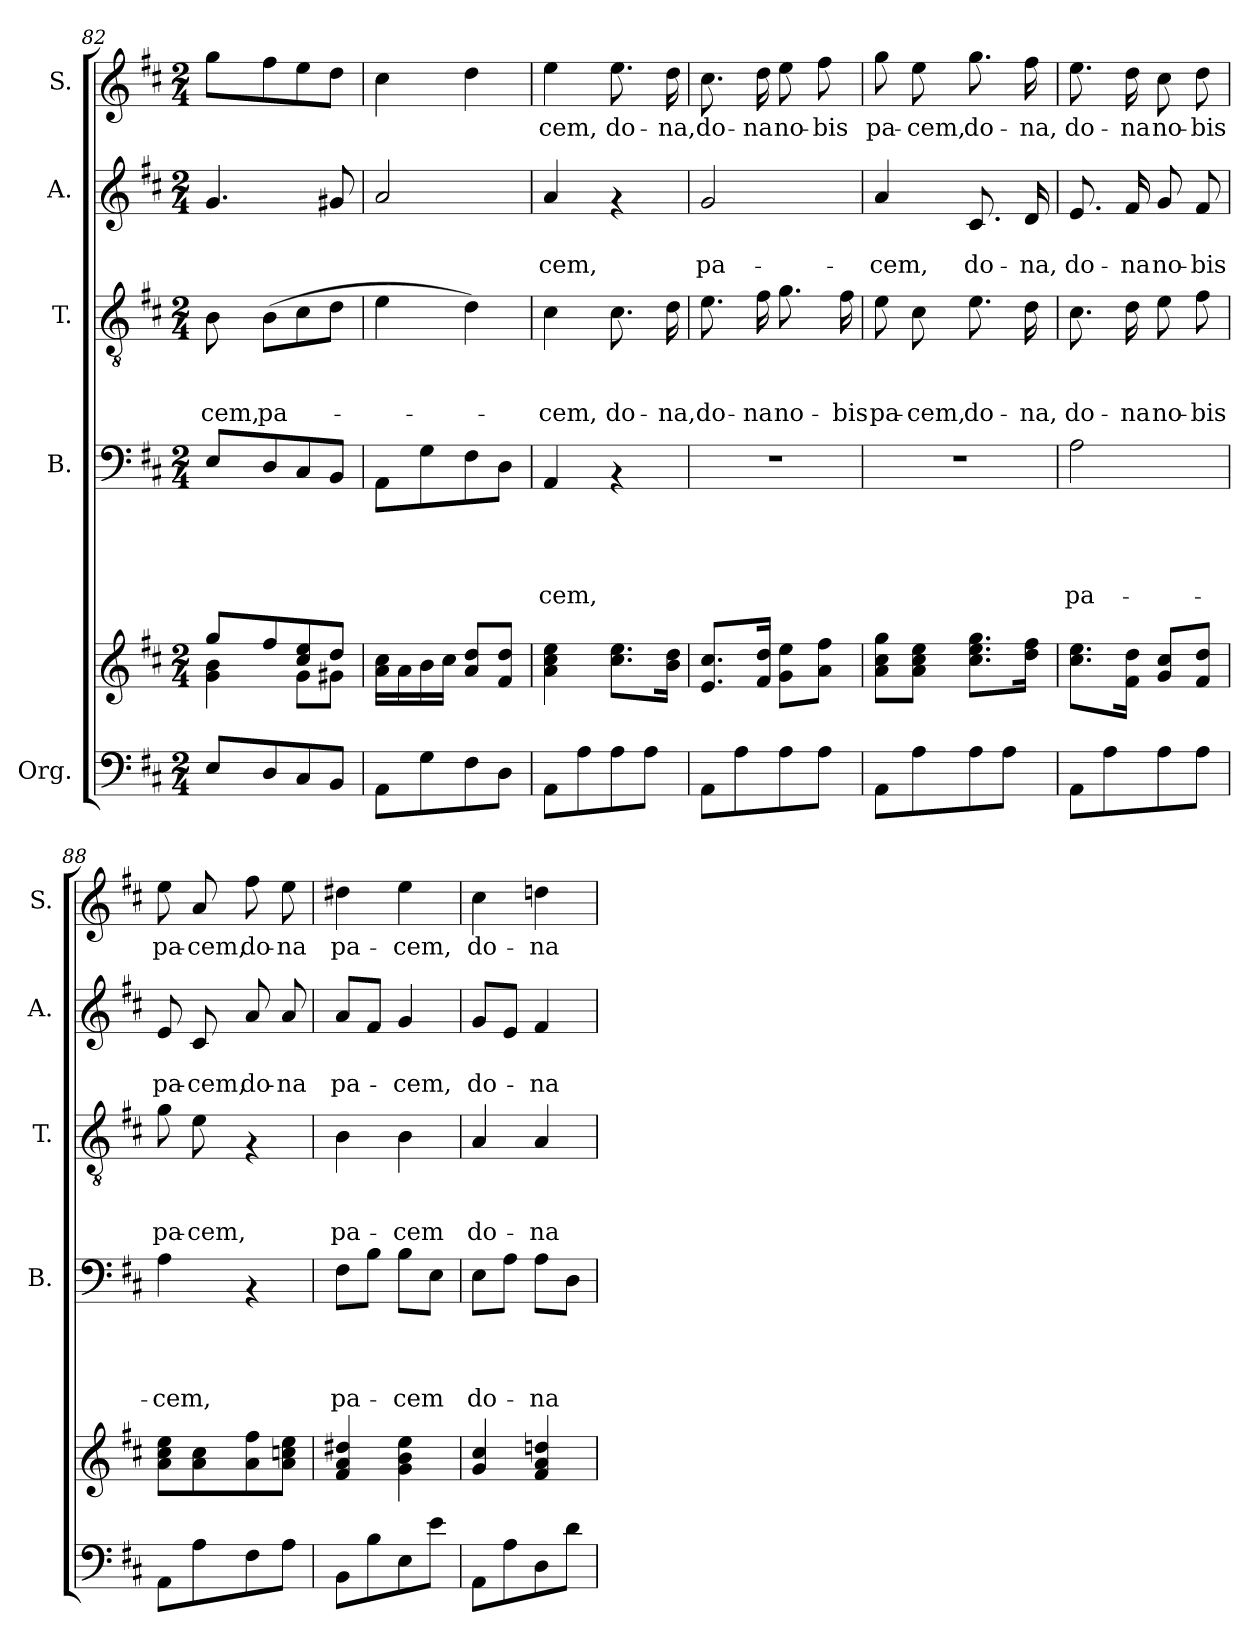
**kern	**kern	**kern	**text	**text	**text	**text	**kern	**text	**text	**text	**kern	**text	**text	**kern	**text
*part5	*part5	*part4	*part4	*part4	*part4	*part4	*part3	*part3	*part3	*part3	*part2	*part2	*part2	*part1	*part1
*staff6	*staff5	*staff4	*staff4	*staff4	*staff4	*staff4	*staff3	*staff3	*staff3	*staff3	*staff2	*staff2	*staff2	*staff1	*staff1
*I"Org.	*	*I"B.	*	*	*	*	*I"T.	*	*	*	*I"A.	*	*	*I"S.	*
*	*	*I'B.	*	*	*	*	*I'T.	*	*	*	*I'A.	*	*	*I'S.	*
!!LO:LB:g=z
*clefF4	*clefG2	*clefF4	*	*	*	*	*clefGv2	*	*	*	*clefG2	*	*	*clefG2	*
*k[f#c#]	*k[f#c#]	*k[f#c#]	*	*	*	*	*k[f#c#]	*	*	*	*k[f#c#]	*	*	*k[f#c#]	*
*D:	*D:	*D:	*	*	*	*	*D:	*	*	*	*D:	*	*	*D:	*
*M2/4	*M2/4	*M2/4	*	*	*	*	*M2/4	*	*	*	*M2/4	*	*	*M2/4	*
=82	=82	=82	=82	=82	=82	=82	=82	=82	=82	=82	=82	=82	=82	=82	=82
*	*^	*	*	*	*	*	*	*	*	*	*	*	*	*	*
!	!	!	!	!	!	!	!	!	!	!	!LO:LY:b	!	!	!	!	!
8E/L	8gg/L	4g\ 4b\	8E/L	.	.	.	.	8B\	.	.	-cem,	4.g/	.	.	8gg\L	.
!	!	!	!	!	!	!	!	!	!	!	!LO:LY:b	!	!	!	!	!
8D/	8ff#/	.	8D/	.	.	.	.	(>8B\L	.	.	pa-	.	.	.	8ff#\	.
8C#/	8cc#/ 8ee/	8g\L	8C#/	.	.	.	.	8c#\	.	.	.	.	.	.	8ee\	.
8BB/J	8dd/J	8g#X\J	8BB/J	.	.	.	.	8d\J	.	.	.	8g#X/	.	.	8dd\J	.
*	*v	*v	*	*	*	*	*	*	*	*	*	*	*	*	*	*
=83	=83	=83	=83	=83	=83	=83	=83	=83	=83	=83	=83	=83	=83	=83	=83
8AA\L	16a\ 16cc#\LL	8AA\L	.	.	.	.	4e\	.	.	.	2a/	.	.	4cc#\	.
.	16a\	.	.	.	.	.	.	.	.	.	.	.	.	.	.
8G\	16b\	8G\	.	.	.	.	.	.	.	.	.	.	.	.	.
.	16cc#\JJ	.	.	.	.	.	.	.	.	.	.	.	.	.	.
8F#\	8a/ 8dd/L	8F#\	.	.	.	.	4d\)	.	.	.	.	.	.	4dd\	.
8D\J	8f#/ 8dd/J	8D\J	.	.	.	.	.	.	.	.	.	.	.	.	.
=84	=84	=84	=84	=84	=84	=84	=84	=84	=84	=84	=84	=84	=84	=84	=84
!	!	!	!	!	!	!LO:LY:b	!	!	!	!LO:LY:b	!	!	!LO:LY:b	!	!LO:LY:b
8AA\L	4a\ 4cc#\ 4ee\	4AA/	.	.	.	-cem,	4c#\	.	.	-cem,	4a/	.	-cem,	4ee\	-cem,
8A\	.	.	.	.	.	.	.	.	.	.	.	.	.	.	.
!	!	!	!	!	!	!	!	!	!	!LO:LY:b	!	!	!	!	!LO:LY:b
8A\	8.cc#\ 8.ee\L	4rAA	.	.	.	.	8.c#\	.	.	do-	4rf	.	.	8.ee\	do-
8A\J	.	.	.	.	.	.	.	.	.	.	.	.	.	.	.
!	!	!	!	!	!	!	!	!	!	!LO:LY:b	!	!	!	!	!LO:LY:b
.	16b\ 16dd\Jk	.	.	.	.	.	16d\	.	.	-na,	.	.	.	16dd\	-na,
=85	=85	=85	=85	=85	=85	=85	=85	=85	=85	=85	=85	=85	=85	=85	=85
!	!	!	!	!	!	!	!	!	!	!LO:LY:b	!	!	!LO:LY:b	!	!LO:LY:b
8AA\L	8.e/ 8.cc#/L	2r	.	.	.	.	8.e\	.	.	do-	2g/	.	pa-	8.cc#\	do-
8A\	.	.	.	.	.	.	.	.	.	.	.	.	.	.	.
!	!	!	!	!	!	!	!	!	!	!LO:LY:b	!	!	!	!	!LO:LY:b
.	16f#/ 16dd/Jk	.	.	.	.	.	16f#\	.	.	-na	.	.	.	16dd\	-na
!	!	!	!	!	!	!	!	!	!	!LO:LY:b	!	!	!	!	!LO:LY:b
8A\	8g\ 8ee\L	.	.	.	.	.	8.g\	.	.	no-	.	.	.	8ee\	no-
!	!	!	!	!	!	!	!	!	!	!	!	!	!	!	!LO:LY:b
8A\J	8a\ 8ff#\J	.	.	.	.	.	.	.	.	.	.	.	.	8ff#\	-bis
!	!	!	!	!	!	!	!	!	!	!LO:LY:b	!	!	!	!	!
.	.	.	.	.	.	.	16f#\	.	.	-bis	.	.	.	.	.
=86	=86	=86	=86	=86	=86	=86	=86	=86	=86	=86	=86	=86	=86	=86	=86
!	!	!	!	!	!	!	!	!	!	!LO:LY:b	!	!	!LO:LY:b	!	!LO:LY:b
8AA\L	8a\ 8cc#\ 8gg\L	2r	.	.	.	.	8e\	.	.	pa-	4a/	.	-cem,	8gg\	pa-
!	!	!	!	!	!	!	!	!	!	!LO:LY:b	!	!	!	!	!LO:LY:b
8A\	8a\ 8cc#\ 8ee\J	.	.	.	.	.	8c#\	.	.	-cem,	.	.	.	8ee\	-cem,
!	!	!	!	!	!	!	!	!	!	!LO:LY:b	!	!	!LO:LY:b	!	!LO:LY:b
8A\	8.cc#\ 8.ee\ 8.gg\L	.	.	.	.	.	8.e\	.	.	do-	8.c#/	.	do-	8.gg\	do-
8A\J	.	.	.	.	.	.	.	.	.	.	.	.	.	.	.
!	!	!	!	!	!	!	!	!	!	!LO:LY:b	!	!	!LO:LY:b	!	!LO:LY:b
.	16dd\ 16ff#\Jk	.	.	.	.	.	16d\	.	.	-na,	16d/	.	-na,	16ff#\	-na,
=87	=87	=87	=87	=87	=87	=87	=87	=87	=87	=87	=87	=87	=87	=87	=87
!	!	!	!	!	!	!LO:LY:b	!	!	!	!LO:LY:b	!	!	!LO:LY:b	!	!LO:LY:b
8AA\L	8.cc#\ 8.ee\L	2A\	.	.	.	pa-	8.c#\	.	.	do-	8.e/	.	do-	8.ee\	do-
8A\	.	.	.	.	.	.	.	.	.	.	.	.	.	.	.
!	!	!	!	!	!	!	!	!	!	!LO:LY:b	!	!	!LO:LY:b	!	!LO:LY:b
.	16f#\ 16dd\Jk	.	.	.	.	.	16d\	.	.	-na	16f#/	.	-na	16dd\	-na
!	!	!	!	!	!	!	!	!	!	!LO:LY:b	!	!	!LO:LY:b	!	!LO:LY:b
8A\	8g/ 8cc#/L	.	.	.	.	.	8e\	.	.	no-	8g/	.	no-	8cc#\	no-
!	!	!	!	!	!	!	!	!	!	!LO:LY:b	!	!	!LO:LY:b	!	!LO:LY:b
8A\J	8f#/ 8dd/J	.	.	.	.	.	8f#\	.	.	-bis	8f#/	.	-bis	8dd\	-bis
=88	=88	=88	=88	=88	=88	=88	=88	=88	=88	=88	=88	=88	=88	=88	=88
!	!	!	!	!	!	!LO:LY:b	!	!	!	!LO:LY:b	!	!	!LO:LY:b	!	!LO:LY:b
8AA\L	8a\ 8cc#\ 8ee\L	4A\	.	.	.	-cem,	8g\	.	.	pa-	8e/	.	pa-	8ee\	pa-
!	!	!	!	!	!	!	!	!	!	!LO:LY:b	!	!	!LO:LY:b	!	!LO:LY:b
8A\	8a\ 8cc#\	.	.	.	.	.	8e\	.	.	-cem,	8c#/	.	-cem,	8a/	-cem,
!	!	!	!	!	!	!	!	!	!	!	!	!	!LO:LY:b	!	!LO:LY:b
8F#\	8a\ 8ff#\	4rAA	.	.	.	.	4rF	.	.	.	8a/	.	do-	8ff#\	do-
!	!	!	!	!	!	!	!	!	!	!	!	!	!LO:LY:b	!	!LO:LY:b
8A\J	8a\ 8ccn\ 8ee\J	.	.	.	.	.	.	.	.	.	8a/	.	-na	8ee\	-na
=89	=89	=89	=89	=89	=89	=89	=89	=89	=89	=89	=89	=89	=89	=89	=89
!	!	!	!	!	!	!LO:LY:b	!	!	!	!LO:LY:b	!	!	!LO:LY:b	!	!LO:LY:b
8BB\L	4f#/ 4a/ 4dd#X/	8F#\L	.	.	.	pa-	4B\	.	.	pa-	8a/L	.	pa-	4dd#X\	pa-
8B\	.	8B\J	.	.	.	.	.	.	.	.	8f#/J	.	.	.	.
!	!	!	!	!	!	!LO:LY:b	!	!	!	!LO:LY:b	!	!	!LO:LY:b	!	!LO:LY:b
8E\	4g\ 4b\ 4ee\	8B\L	.	.	.	-cem	4B\	.	.	-cem	4g/	.	-cem,	4ee\	-cem,
8e\J	.	8E\J	.	.	.	.	.	.	.	.	.	.	.	.	.
=90	=90	=90	=90	=90	=90	=90	=90	=90	=90	=90	=90	=90	=90	=90	=90
!	!	!	!	!	!	!LO:LY:b	!	!	!	!LO:LY:b	!	!	!LO:LY:b	!	!LO:LY:b
8AA\L	4g/ 4cc#/	8E\L	.	.	.	do-	4A/	.	.	do-	8g/L	.	do-	4cc#\	do-
8A\	.	8A\J	.	.	.	.	.	.	.	.	8e/J	.	.	.	.
!	!	!	!	!	!	!LO:LY:b	!	!	!	!LO:LY:b	!	!	!LO:LY:b	!	!LO:LY:b
8D\	4f#/ 4a/ 4ddn/	8A\L	.	.	.	-na	4A/	.	.	-na	4f#/	.	-na	4ddn\	-na
8d\J	.	8D\J	.	.	.	.	.	.	.	.	.	.	.	.	.
=	=	=	=	=	=	=	=	=	=	=	=	=	=	=	=
*-	*-	*-	*-	*-	*-	*-	*-	*-	*-	*-	*-	*-	*-	*-	*-
